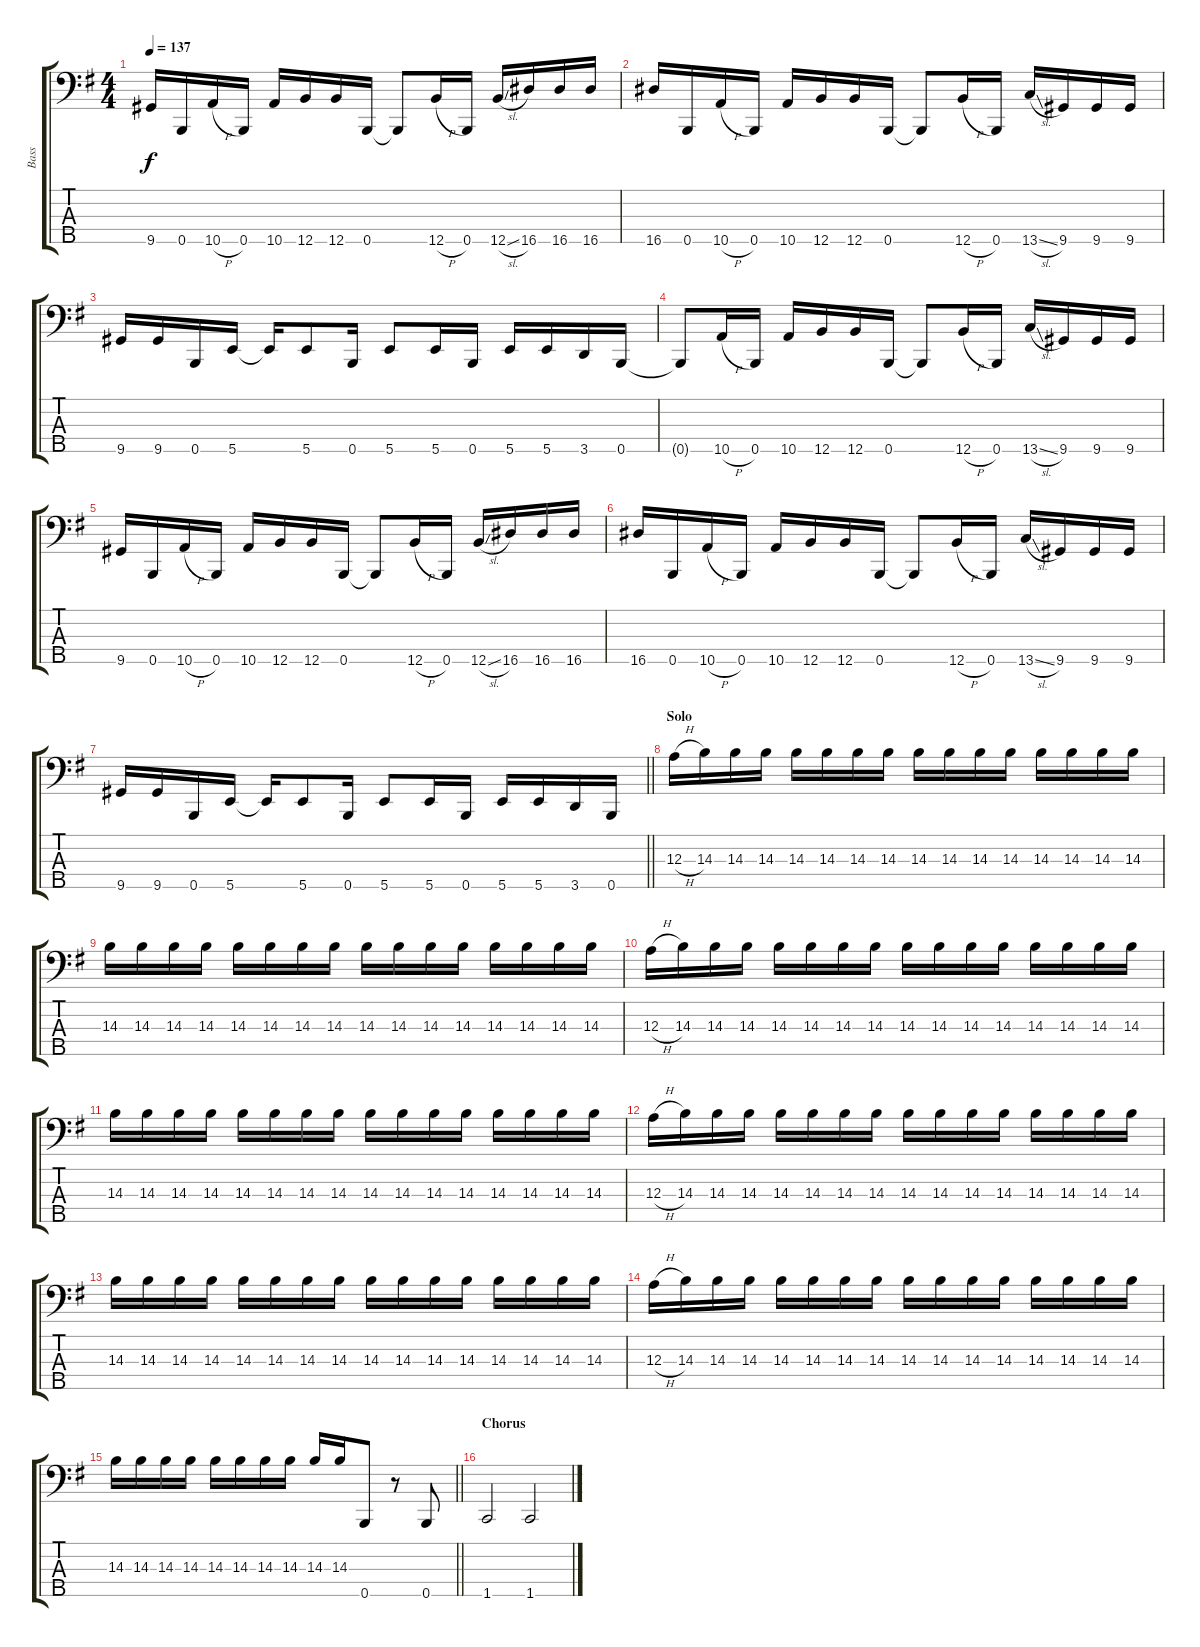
\track ("Bass" "Bass") {instrument electricbasspick}
\staff {score tabs}
\tuning (G2 D2 A1 E1 B0) {hide}
\ts (4 4)
\tempo 137
\clef f4
\ks eminor
9.5.16{dy f} 0.5.16 10.5{h}.16 0.5.16 10.5.16 12.5.16 12.5.16 0.5.16 0.5{t}.8 12.5{h}.16 0.5.16 12.5{sl}.16 16.5.16 16.5.16 16.5.16 |
16.5.16 0.5.16 10.5{h}.16 0.5.16 10.5.16 12.5.16 12.5.16 0.5.16 0.5{t}.8 12.5{h}.16 0.5.16 13.5{sl}.16 9.5.16 9.5.16 9.5.16 |
9.5.16 9.5.16 0.5.16 5.5.16 5.5{t}.16 5.5.8 0.5.16 5.5.8 5.5.16 0.5.16 5.5.16 5.5.16 3.5.16 0.5.16 |
0.5{t}.8 10.5{h}.16 0.5.16 10.5.16 12.5.16 12.5.16 0.5.16 0.5{t}.8 12.5{h}.16 0.5.16 13.5{sl}.16 9.5.16 9.5.16 9.5.16 |
9.5.16 0.5.16 10.5{h}.16 0.5.16 10.5.16 12.5.16 12.5.16 0.5.16 0.5{t}.8 12.5{h}.16 0.5.16 12.5{sl}.16 16.5.16 16.5.16 16.5.16 |
16.5.16 0.5.16 10.5{h}.16 0.5.16 10.5.16 12.5.16 12.5.16 0.5.16 0.5{t}.8 12.5{h}.16 0.5.16 13.5{sl}.16 9.5.16 9.5.16 9.5.16 |
\barLineRight lightlight
9.5.16 9.5.16 0.5.16 5.5.16 5.5{t}.16 5.5.8 0.5.16 5.5.8 5.5.16 0.5.16 5.5.16 5.5.16 3.5.16 0.5.16 |
\section ("" "Solo")
12.3{h}.16 14.3.16 14.3.16 14.3.16 14.3.16 14.3.16 14.3.16 14.3.16 14.3.16 14.3.16 14.3.16 14.3.16 14.3.16 14.3.16 14.3.16 14.3.16 |
14.3.16 14.3.16 14.3.16 14.3.16 14.3.16 14.3.16 14.3.16 14.3.16 14.3.16 14.3.16 14.3.16 14.3.16 14.3.16 14.3.16 14.3.16 14.3.16 |
12.3{h}.16 14.3.16 14.3.16 14.3.16 14.3.16 14.3.16 14.3.16 14.3.16 14.3.16 14.3.16 14.3.16 14.3.16 14.3.16 14.3.16 14.3.16 14.3.16 |
14.3.16 14.3.16 14.3.16 14.3.16 14.3.16 14.3.16 14.3.16 14.3.16 14.3.16 14.3.16 14.3.16 14.3.16 14.3.16 14.3.16 14.3.16 14.3.16 |
12.3{h}.16 14.3.16 14.3.16 14.3.16 14.3.16 14.3.16 14.3.16 14.3.16 14.3.16 14.3.16 14.3.16 14.3.16 14.3.16 14.3.16 14.3.16 14.3.16 |
14.3.16 14.3.16 14.3.16 14.3.16 14.3.16 14.3.16 14.3.16 14.3.16 14.3.16 14.3.16 14.3.16 14.3.16 14.3.16 14.3.16 14.3.16 14.3.16 |
12.3{h}.16 14.3.16 14.3.16 14.3.16 14.3.16 14.3.16 14.3.16 14.3.16 14.3.16 14.3.16 14.3.16 14.3.16 14.3.16 14.3.16 14.3.16 14.3.16 |
\barLineRight lightlight
14.3.16 14.3.16 14.3.16 14.3.16 14.3.16 14.3.16 14.3.16 14.3.16 14.3.16 14.3.16 0.5.8 r.8 0.5.8 |
\section ("" "Chorus")
1.5.2 1.5.2
